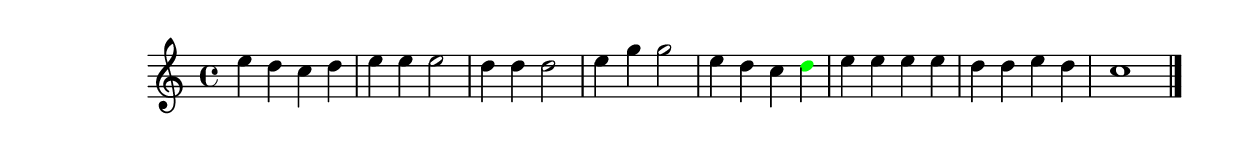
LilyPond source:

\version "2.18.2"
\language "english"

\header {
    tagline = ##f
}

\layout {}

\paper {}

\score {
    \new Score
    <<
        \new Staff
        {
            {   % measure
                \time 4/4
                \tweak color #black
                e''4
                \tweak color #black
                d''4
                \tweak color #black
                c''4
                \tweak color #black
                d''4
            }   % measure
            {   % measure
                \tweak color #black
                e''4
                \tweak color #black
                e''4
                \tweak color #black
                e''2
            }   % measure
            {   % measure
                \tweak color #black
                d''4
                \tweak color #black
                d''4
                \tweak color #black
                d''2
            }   % measure
            {   % measure
                \tweak color #black
                e''4
                \tweak color #black
                g''4
                \tweak color #black
                g''2
            }   % measure
            {   % measure
                \tweak color #black
                e''4
                \tweak color #black
                d''4
                \tweak color #black
                c''4
                \tweak color #green
                d''4
            }   % measure
            {   % measure
                e''4
                e''4
                e''4
                e''4
            }   % measure
            {   % measure
                d''4
                d''4
                e''4
                d''4
            }   % measure
            {   % measure
                c''1
                \bar "|." %! SCORE1
            }   % measure
        }
    >>
}